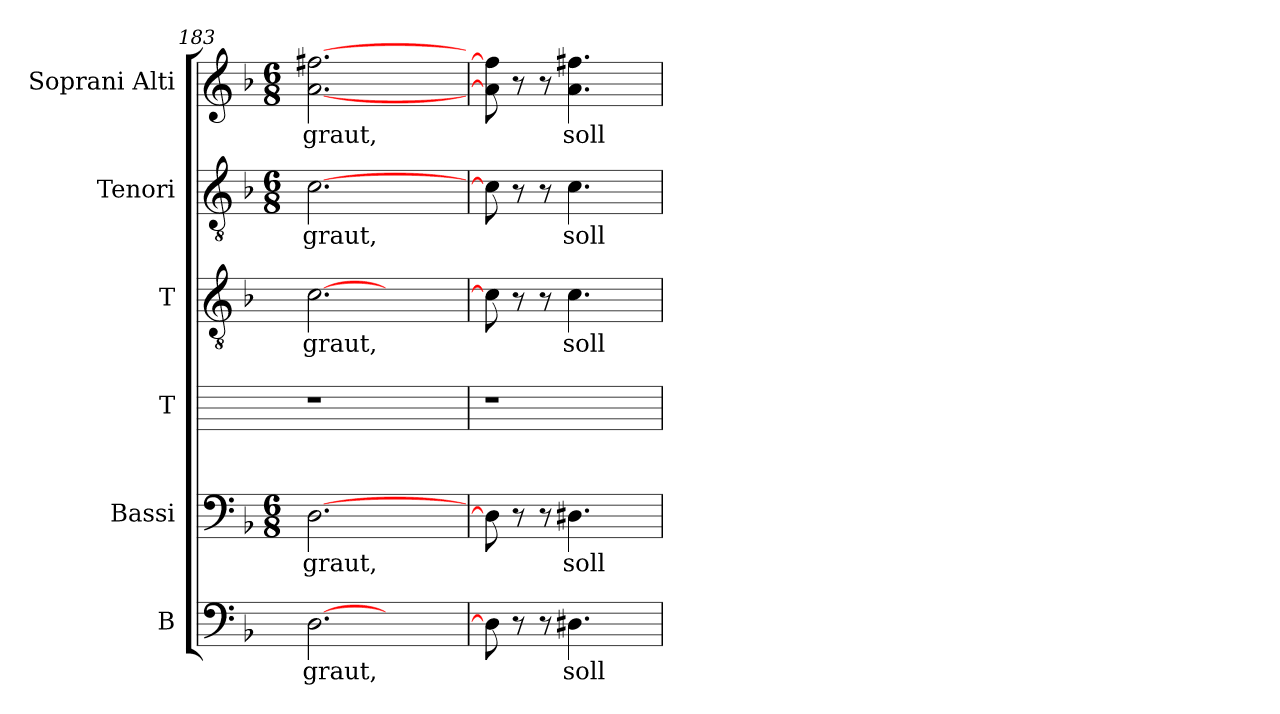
**kern	**text	**kern	**text	**kern	**kern	**text	**kern	**text	**kern	**text
*part6	*part6	*part5	*part5	*part4	*part3	*part3	*part2	*part2	*part1	*part1
*staff6	*staff6	*staff5	*staff5	*staff4	*staff3	*staff3	*staff2	*staff2	*staff1	*staff1
*I"B	*	*I"Bassi	*	*I"T	*I"T	*	*I"Tenori	*	*I"Soprani  Alti	*
*I'B	*	*I'B	*	*I'T	*I'T	*	*I'T	*	*I'S  A	*
*clefF4	*	*clefF4	*	*	*clefGv2	*	*clefGv2	*	*clefG2	*
*k[b-]	*	*k[b-]	*	*	*k[b-]	*	*k[b-]	*	*k[b-]	*
*F:	*	*F:	*	*	*F:	*	*F:	*	*F:	*
*	*	*M6/8	*	*	*	*	*M6/8	*	*M6/8	*
=183	=183	=183	=183	=183	=183	=183	=183	=183	=183	=183
!	!LO:LY:b:cj	!	!LO:LY:b:cj	!	!	!LO:LY:b:cj	!	!LO:LY:b:cj	!	!LO:LY:b:cj
[>2.D\	-graut,	[>2.D\	-graut,	1r	[>2.c\	-graut,	[>2.c\	-graut,	[>2.ff#X\ [<2.a\	-graut,
4ryy	.	4ryy	.	.	4ryy	.	4ryy	.	4ryy	.
=184	=184	=184	=184	=184	=184	=184	=184	=184	=184	=184
8D\]	.	8D\]	.	1r	8c\]	.	8c\]	.	8ff#\] 8a\]	.
8r	.	8r	.	.	8r	.	8r	.	8r	.
8r	.	8r	.	.	8r	.	8r	.	8r	.
!	!LO:LY:b:cj	!	!LO:LY:b:cj	!	!	!LO:LY:b:cj	!	!LO:LY:b:cj	!	!LO:LY:b:cj
4.D#X\	soll	4.D#X\	soll	.	4.c\	soll	4.c\	soll	4.ff#X\ 4.a\	soll
4ryy	.	4ryy	.	.	4ryy	.	4ryy	.	4ryy	.
=	=	=	=	=	=	=	=	=	=	=
*-	*-	*-	*-	*-	*-	*-	*-	*-	*-	*-
